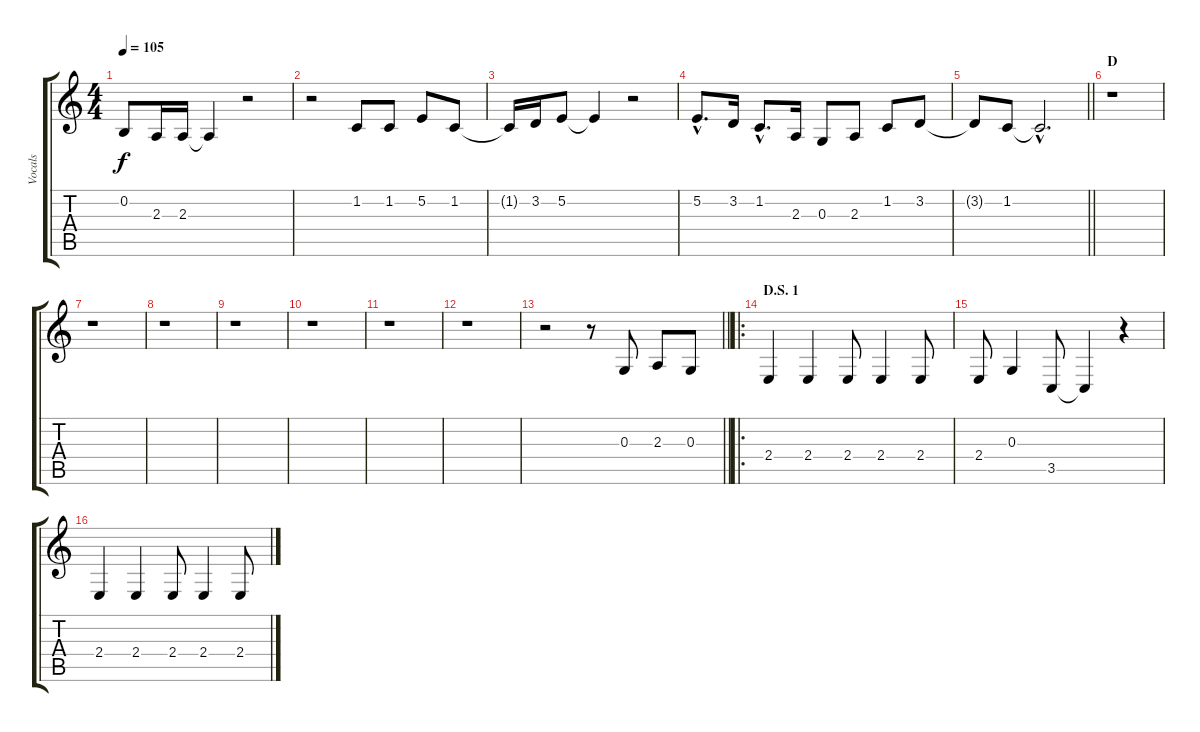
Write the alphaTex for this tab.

\track ("Vocals" "Vocals") {instrument altosax}
\staff {score tabs}
\tuning (E4 B3 G3 D3 A2 E2) {hide}
\ts (4 4)
\tempo 105
\clef g2
\ks c
0.2.8{dy f} 2.3.16 2.3.16 2.3{t}.4 r.2 |
r.2 1.2.8 1.2.8 5.2.8 1.2.8 |
1.2{t}.16 3.2.16 5.2.8 5.2{t}.4 r.2 |
5.2{hac}.8{d} 3.2.16 1.2{hac}.8{d} 2.3.16 0.3.8 2.3.8 1.2.8 3.2.8 |
\barLineRight lightlight
3.2{t}.8 1.2.8 1.2{hac t}.2{d} |
\section ("" "D")
r.1 |
r.1 |
r.1 |
r.1 |
r.1 |
r.1 |
r.1 |
\barLineRight lightlight
r.2 r.8 0.3.8 2.3.8 0.3.8 |
\ro
\section ("" "D.S. 1")
2.4.4 2.4.4 2.4.8 2.4.4 2.4.8 |
2.4.8 0.3.4 3.5.8 3.5{t}.4 r.4 |
2.4.4 2.4.4 2.4.8 2.4.4 2.4.8
